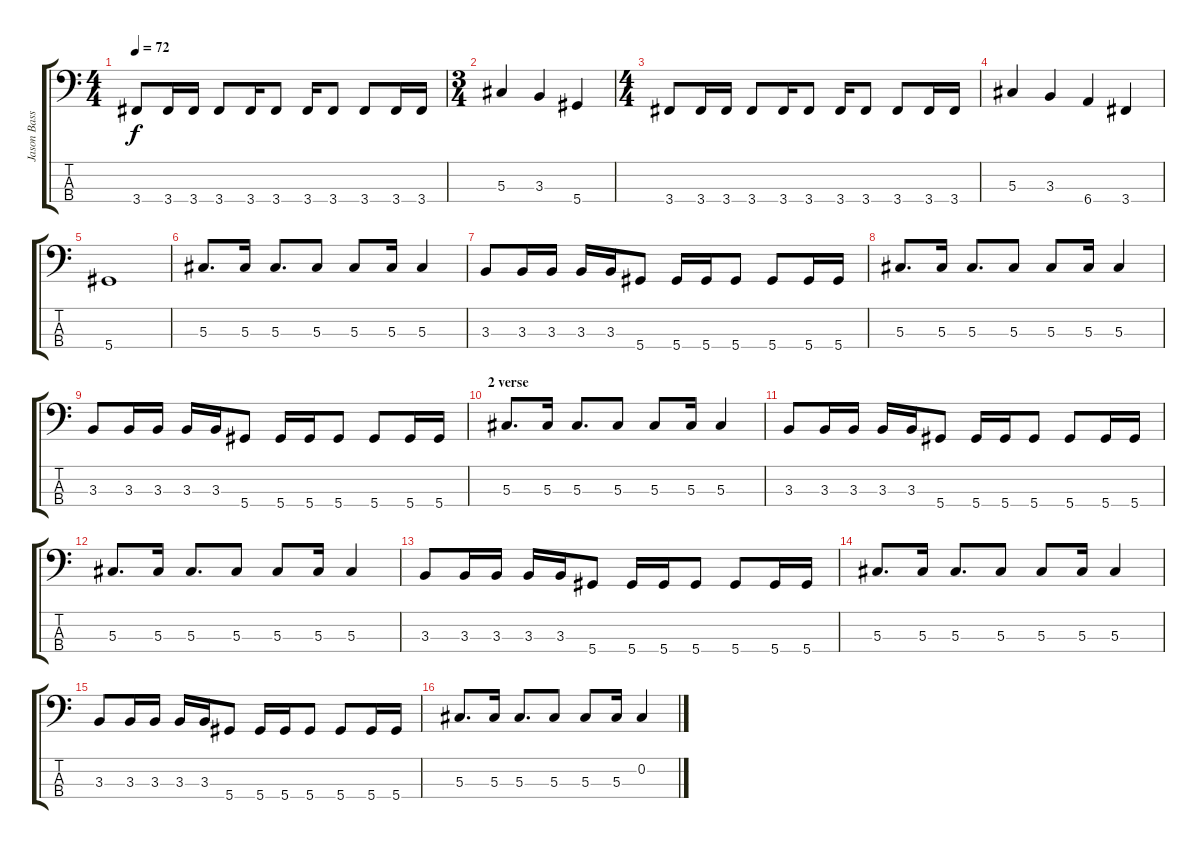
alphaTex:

\track ("Jason Bass" "Jason Bass") {instrument electricbasspick}
\staff {score tabs}
\tuning (Gb2 Db2 Ab1 Eb1) {hide}
\ts (4 4)
\tempo 72
\clef f4
\ks c
3.4.8{dy f} 3.4.16 3.4.16 3.4.8 3.4.16 3.4.8 3.4.16 3.4.8 3.4.8 3.4.16 3.4.16 |
\ts (3 4)
5.3.4 3.3.4 5.4.4 |
\ts (4 4)
3.4.8 3.4.16 3.4.16 3.4.8 3.4.16 3.4.8 3.4.16 3.4.8 3.4.8 3.4.16 3.4.16 |
5.3.4 3.3.4 6.4.4 3.4.4 |
5.4.1 |
5.3.8{d} 5.3.16 5.3.8{d} 5.3.8 5.3.8 5.3.16 5.3.4 |
3.3.8 3.3.16 3.3.16 3.3.16 3.3.16 5.4.8 5.4.16 5.4.16 5.4.8 5.4.8 5.4.16 5.4.16 |
5.3.8{d} 5.3.16 5.3.8{d} 5.3.8 5.3.8 5.3.16 5.3.4 |
3.3.8 3.3.16 3.3.16 3.3.16 3.3.16 5.4.8 5.4.16 5.4.16 5.4.8 5.4.8 5.4.16 5.4.16 |
\section ("" "2 verse")
5.3.8{d} 5.3.16 5.3.8{d} 5.3.8 5.3.8 5.3.16 5.3.4 |
3.3.8 3.3.16 3.3.16 3.3.16 3.3.16 5.4.8 5.4.16 5.4.16 5.4.8 5.4.8 5.4.16 5.4.16 |
5.3.8{d} 5.3.16 5.3.8{d} 5.3.8 5.3.8 5.3.16 5.3.4 |
3.3.8 3.3.16 3.3.16 3.3.16 3.3.16 5.4.8 5.4.16 5.4.16 5.4.8 5.4.8 5.4.16 5.4.16 |
5.3.8{d} 5.3.16 5.3.8{d} 5.3.8 5.3.8 5.3.16 5.3.4 |
3.3.8 3.3.16 3.3.16 3.3.16 3.3.16 5.4.8 5.4.16 5.4.16 5.4.8 5.4.8 5.4.16 5.4.16 |
5.3.8{d} 5.3.16 5.3.8{d} 5.3.8 5.3.8 5.3.16 0.2.4
